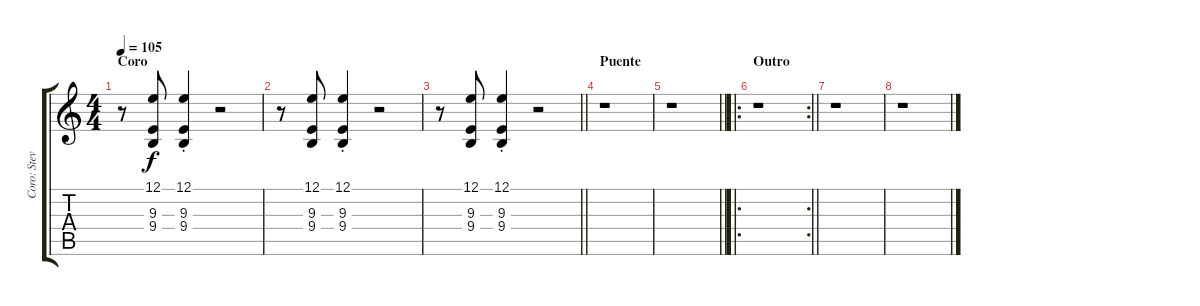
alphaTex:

\track ("Coro: Steve" "Coro: Stev") {instrument choiraahs}
\staff {score tabs}
\tuning (E4 B3 G3 D3 A2 E2) {hide}
\ts (4 4)
\section ("" "Coro")
\tempo 105
\clef g2
\ks c
r.8{dy f} (12.1 9.3 9.4).8 (12.1{st} 9.3{st} 9.4{st}).4 r.2 |
r.8 (12.1 9.3 9.4).8 (12.1{st} 9.3{st} 9.4{st}).4 r.2 |
\barLineRight lightlight
r.8 (12.1 9.3 9.4).8 (12.1{st} 9.3{st} 9.4{st}).4 r.2 |
\section ("" "Puente")
r.1 |
\barLineRight lightlight
r.1 |
\ro
\rc 2
\section ("" "Outro")
\barLineRight lightlight
r.1 |
r.1 |
r.1
